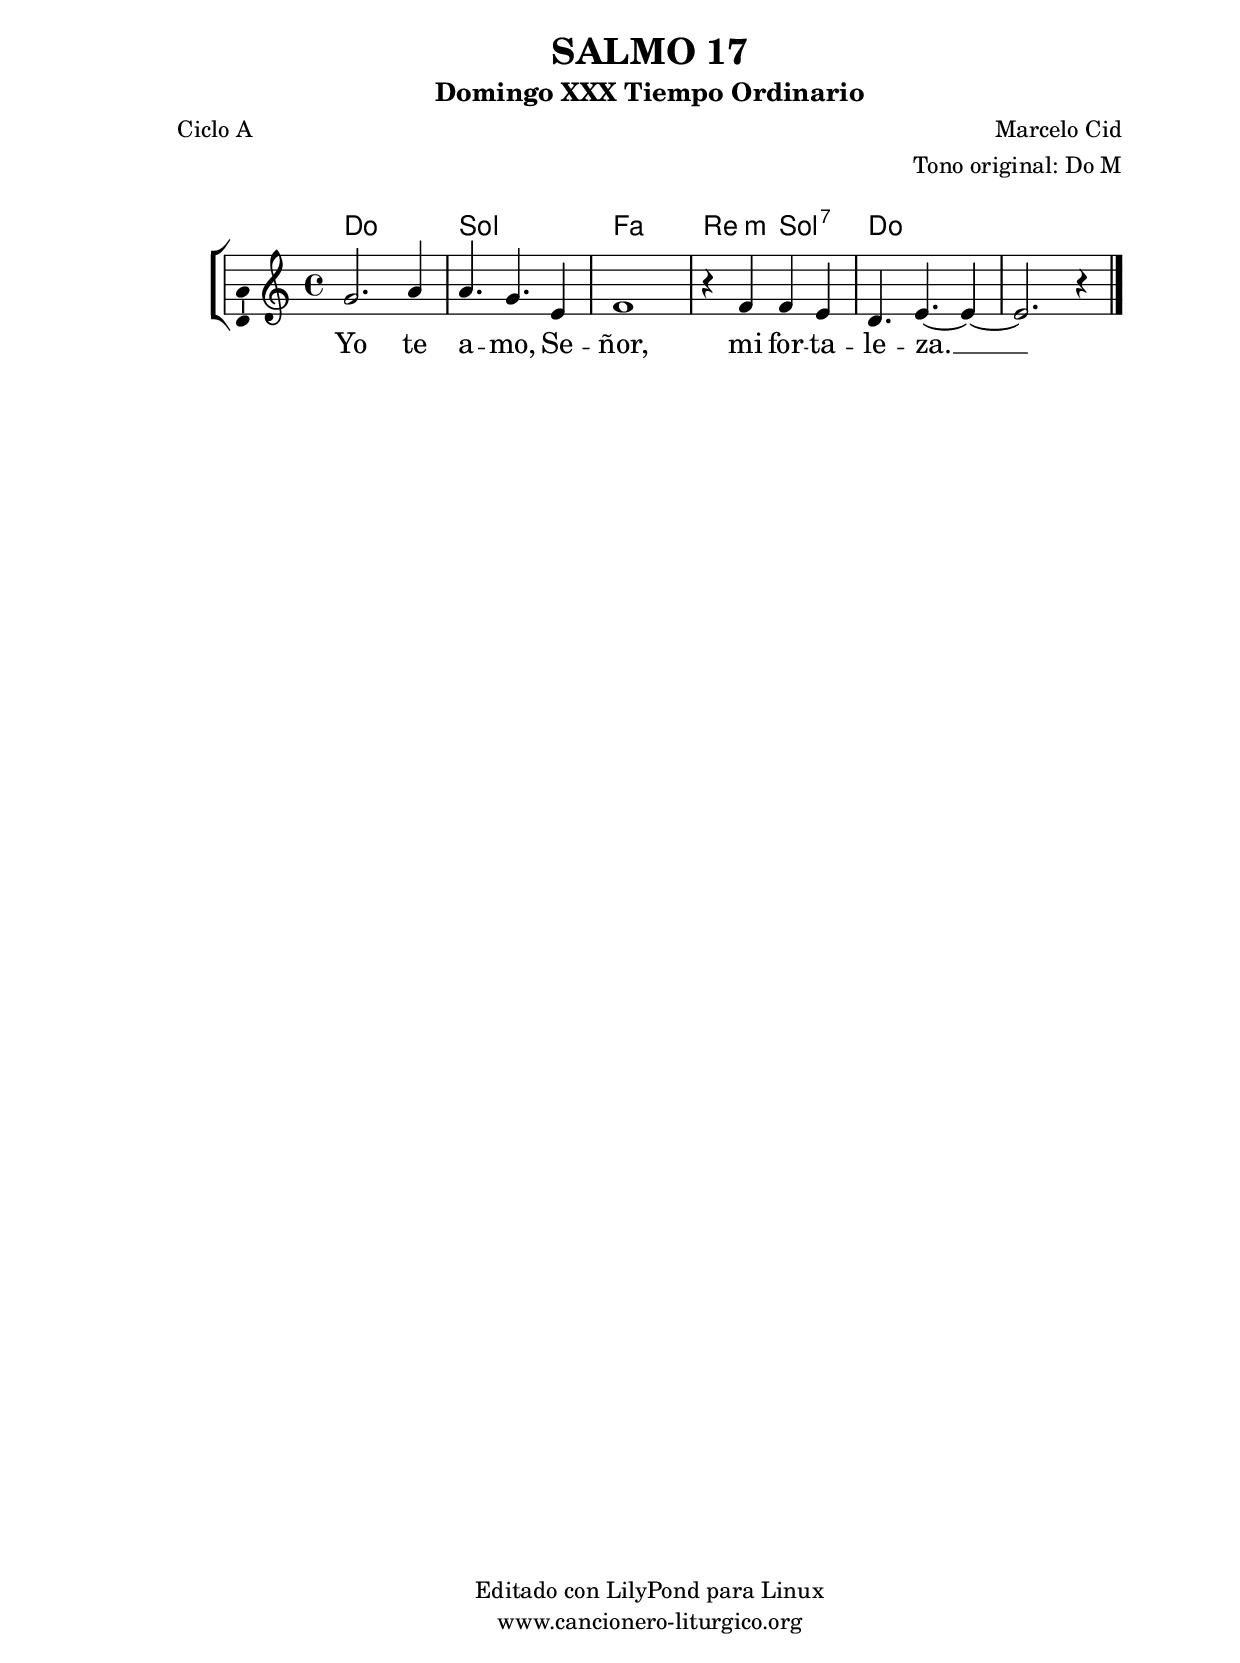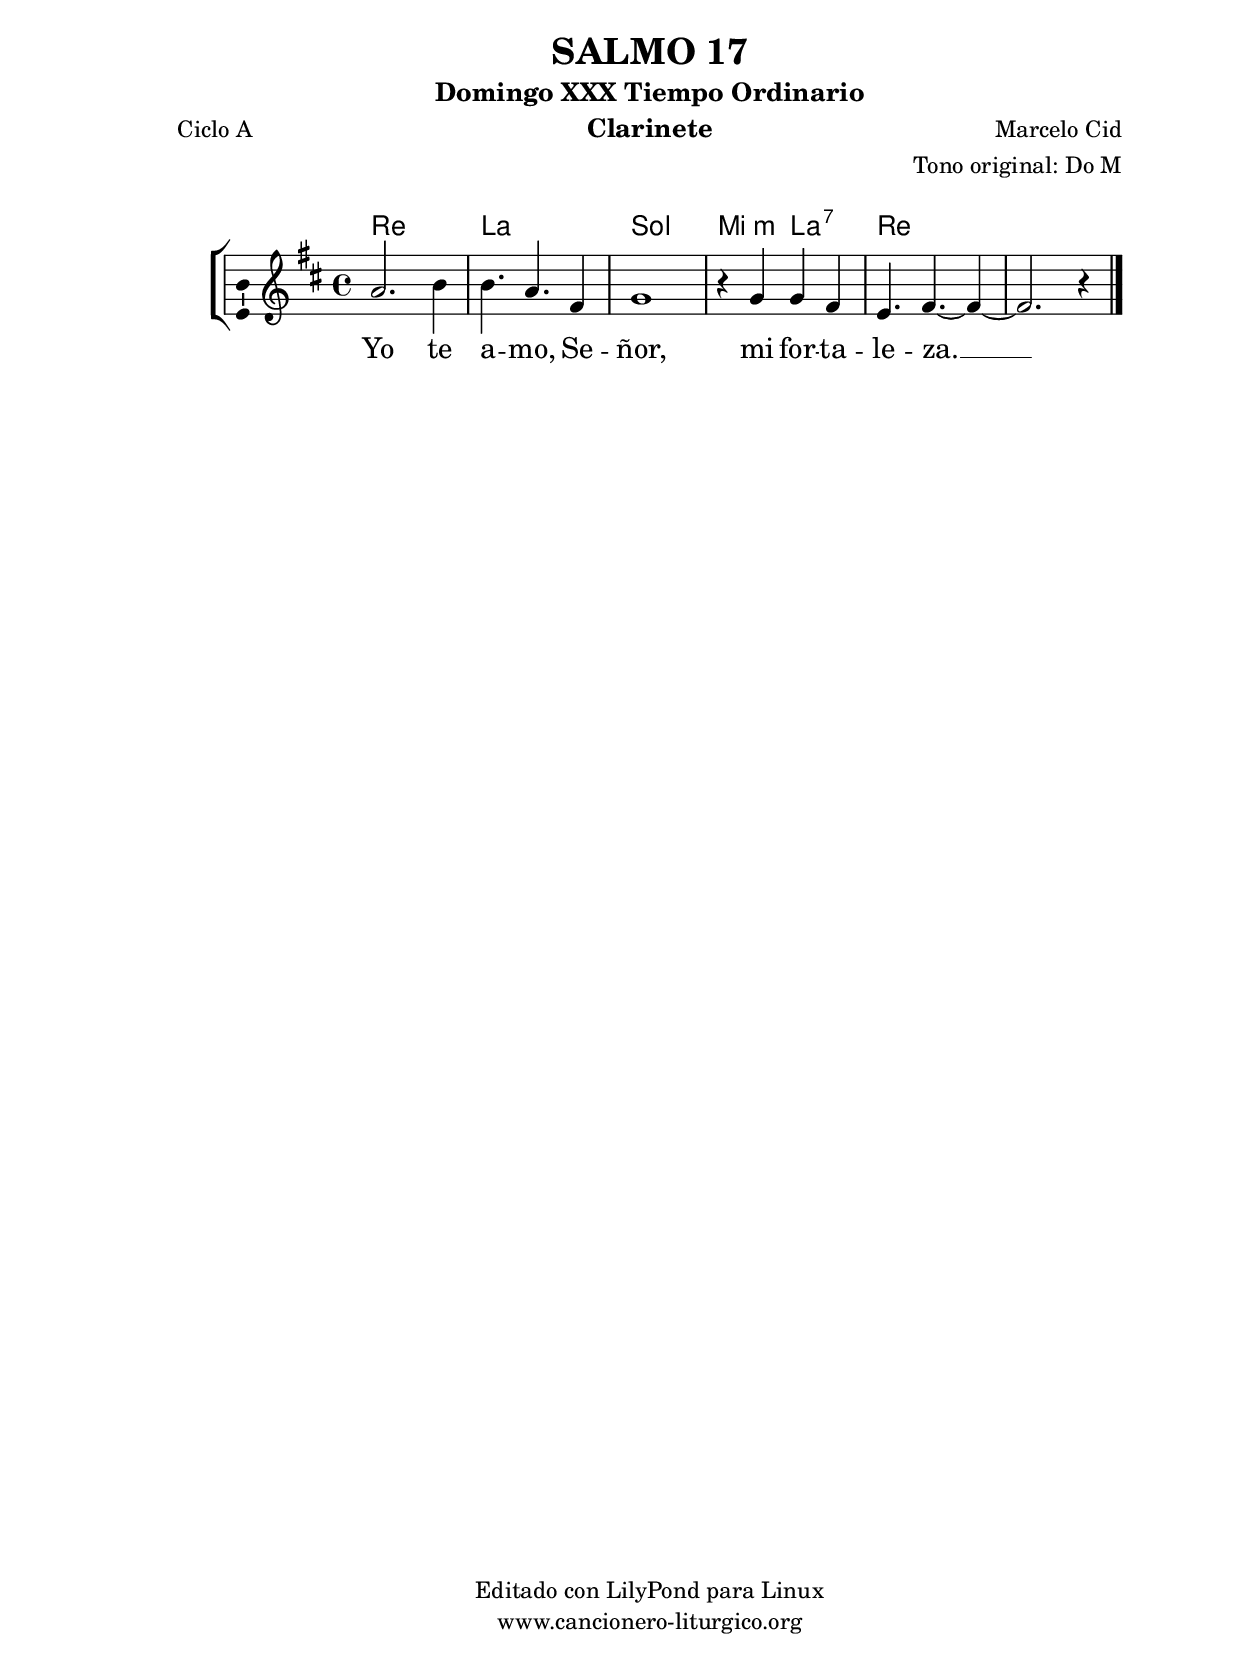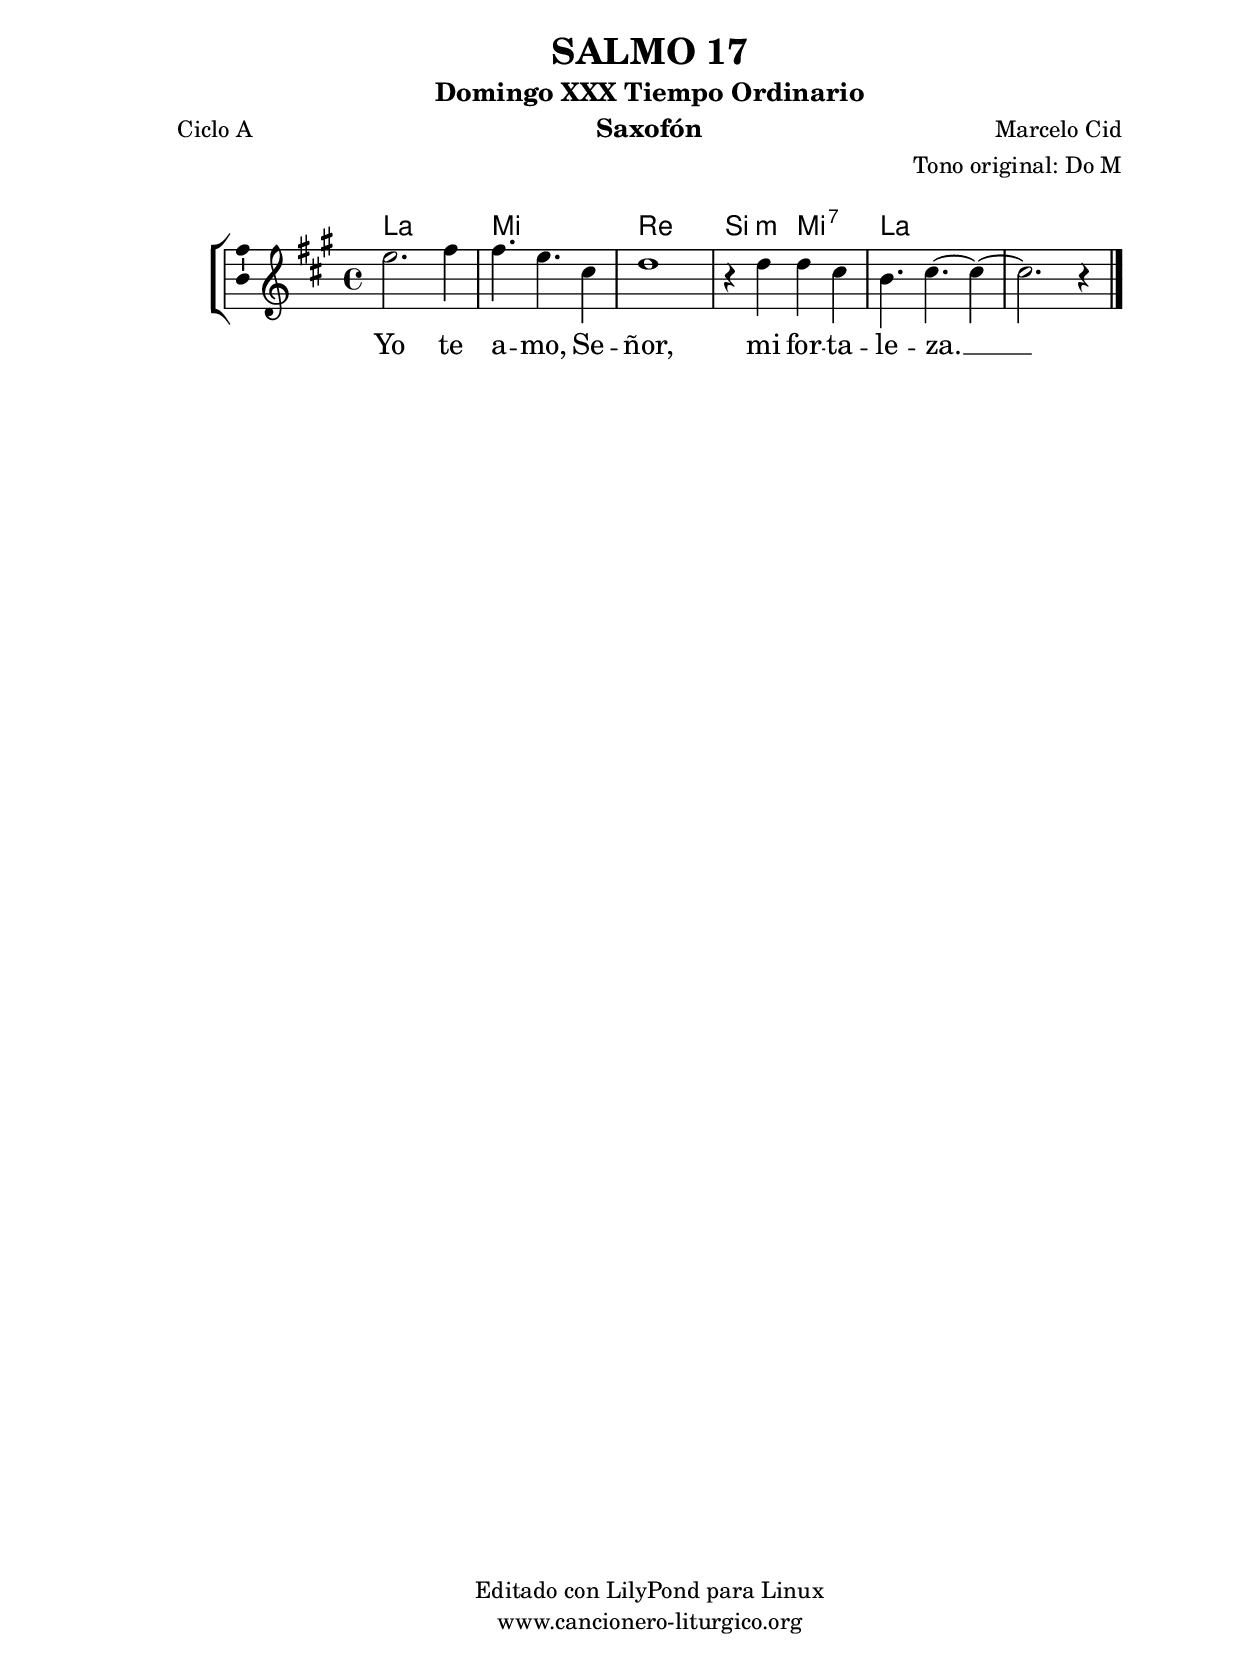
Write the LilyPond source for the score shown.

%
%para convertir .midi en .wav:
%timidity filename.midi -Ow -o finename.wav
%
%
%Para convertir de .wav a .mp3:
%lame -h -m j filename.wav
%
%
%para escuchar el midi:
%timidity nombrefichero.midi
%


%versión de lilypond para la que se ha escrito esta partitura:
\version "2.16.0"

	%Tamaño papel
	#(set-default-paper-size "a4")
	%Tamaño partitura
	#(set-global-staff-size 20)
	%No responde al pulsar sobre una nota
	#(ly:set-option 'point-and-click #f)

%parámetros del encabezamiento:
\header {
	title = "SALMO 17"
	subtitle = "Domingo XXX Tiempo Ordinario"
	composer = "Marcelo Cid"
	poet = "Ciclo A"
	meter = ""
	arranger = "Tono original: Do M"
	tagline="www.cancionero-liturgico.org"
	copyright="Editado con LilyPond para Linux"
	}

%parámetros asociados al papel:
\paper  {
	oddHeaderMarkup = \markup {\fill-line { \on-the-fly #not-first-page \fromproperty #'header:title \on-the-fly #not-first-page \fromproperty #'header:composer }}
	evenHeaderMarkup = \markup {\fill-line { \fromproperty #'header:composer \fromproperty #'header:title }}
	#(set-paper-size "a4")
	print-page-number = ##f
	first-page-number = 1
	print-first-page-number = ##f
%	head-separation = 3.0 \cm
	top-margin = 2.0 \cm
	bottom-margin = 0.5\cm
%%%	bottom-margin = -1.0\cm
	left-margin = 3.0 \cm
	line-width = 16.0 \cm 
	indent = 8\mm
	interscoreline = 2.\mm
	between-system-space = 15\mm
%	para que las partituras no llenen la hoja:
	ragged-bottom = ##t
%	idem para la última hoja:
	ragged-last-bottom = ##f
%	para que las partituras llenen el ancho del papel:
	ragged-last = ##f
	after-title-space = 2.5 \cm
%page-count=1
%system-count=8

	%Flexible Vertical Spacing
%	markup-markup-spacing =
%	#'((basic-distance . 15) (minimum-distance . 15) (padding . 3))
	markup-system-spacing =
	#'((basic-distance . 15) (minimum-distance . 15) (padding . 3))
	system-system-spacing =
	#'((basic-distance . 15) (minimum-distance . 15) (padding . 3))
	score-system-spacing =
	#'((basic-distance . 15) (minimum-distance . 15) (padding . 5))
%	top-system-spacing = % header
%	#'((basic-distance . 8) (minimum-distance . 0) (padding . 3))
%	top-markup-spacing =
%	#'((basic-distance . 20) (minimum-distance . 20) (padding . 3))
	last-bottom-spacing = % footer
	#'((basic-distance . 5) (minimum-distance . 5) (padding . 3))
%	score-markup-spacing =
%	#'((basic-distance . 16) (minimum-distance . 13) (padding . 3))

	}


%parámetros que afectan a toda la partitura:
global =  {
	%clave de sol (G):
	\clef G
	%armadura:
%	\transpose ees f
	\key c \major
	\tempo 4=100
	\set Score.tempoHideNote = ##t
	}


acordes = {
	\italianChords
	\chordmode {
%	\transpose ees f
{

c1 g f d2:m g:7 c1 c

	}
	}
}

melodia = 
%	\transpose ees f
{
	\relative c''{

\time 4/4

g2. a4
a4. g e4
f1
r4 f4 f e
d4. e~e4~
e2. r4

	\bar "|."
	}
	}


texto = \lyricmode {
Yo te a -- mo, Se -- ñor, mi for -- ta -- le -- za. __
	}


acordesStaff = \context ChordNames = acordesStaff <<
	\set chordChanges = ##t
	\acordes
	>>


vozStaff = \context Voice = vozStaff
\with {\consists "Ambitus_engraver"}
<<
%	\set Staff.instrumentName = ""
%	\set Staff.shortInstrumentName = ""
%	\set Staff.midiInstrument = #"clarinet"
%	\set Staff.midiInstrument = #"cello"
%	\set Staff.midiInstrument = #"flute"
	\set Staff.midiInstrument = #"electric guitar (jazz)"
%	\set Staff.midiInstrument = #"english horn"
%	\set Staff.midiInstrument = #"violin"
%	\set Staff.midiInstrument = #"glockenspiel"
	\set Staff.midiMinimumVolume = #0.7
	\set Staff.midiMaximumVolume = #0.9
	\global
	\melodia
	>>


textoStaff = \context Lyrics = textoStaff <<
	\lyricsto vozStaff \texto
	>>

\book {
	\score {
		\context ChoirStaff {
			\override StaffGroup.SystemStartBracket #'collapse-height = #1
			\override Score.SystemStartBar #'collapse-height = #1
			<<
			\acordesStaff
			\vozStaff
			\textoStaff
			>>
			}
		\layout {
	    		\context {
				\Lyrics
				\override LyricText #'font-size = #2
				}
	   		 \context {
				\Score
				%fontSize = #3
				\override StaffSymbol #'staff-space = #(magstep +3)
				%\override Beam #'thickness = #0.55
				%\override SpacingSpanner #'spacing-increment = #1.0
				%\override Slur #'height-limit = #1.5
				}
			}
		}
	\score {
		\unfoldRepeats
		\context ChoirStaff {
			<<
			\acordesStaff
			\vozStaff
			>>
			}
		\midi {
	  		\context {
	  			\Score
				tempoWholesPerMinute = #(ly:make-moment 70 4)
				}
			}
		}
	}

%Partitura para clarinete
#(define output-suffix "C")
\book {
	\header{
		instrument = "Clarinete"
		}
	\score {
		\context ChoirStaff {
			\override StaffGroup.SystemStartBracket #'collapse-height = #1
			\override Score.SystemStartBar #'collapse-height = #1
\transpose c d
			<<
			\acordesStaff
			\vozStaff
			\textoStaff
			>>
			}
		\layout {
	    		\context {
				\Lyrics
				\override LyricText #'font-size = #2
				}
	   		 \context {
				\Score
				%fontSize = #3
				\override StaffSymbol #'staff-space = #(magstep +3)
				%\override Beam #'thickness = #0.55
				%\override SpacingSpanner #'spacing-increment = #1.0
				%\override Slur #'height-limit = #1.5
				}
			}
		}
	}

%Partitura para saxofón
#(define output-suffix "S")
\book {
	\header{
		instrument = "Saxofón"
		}
	\score {
		\context ChoirStaff {
			\override StaffGroup.SystemStartBracket #'collapse-height = #1
			\override Score.SystemStartBar #'collapse-height = #1
\transpose c a
			<<
			\acordesStaff
			\vozStaff
			\textoStaff
			>>
			}
		\layout {
	    		\context {
				\Lyrics
				\override LyricText #'font-size = #2
				}
	   		 \context {
				\Score
				%fontSize = #3
				\override StaffSymbol #'staff-space = #(magstep +3)
				%\override Beam #'thickness = #0.55
				%\override SpacingSpanner #'spacing-increment = #1.0
				%\override Slur #'height-limit = #1.5
				}
			}
		}
	}

